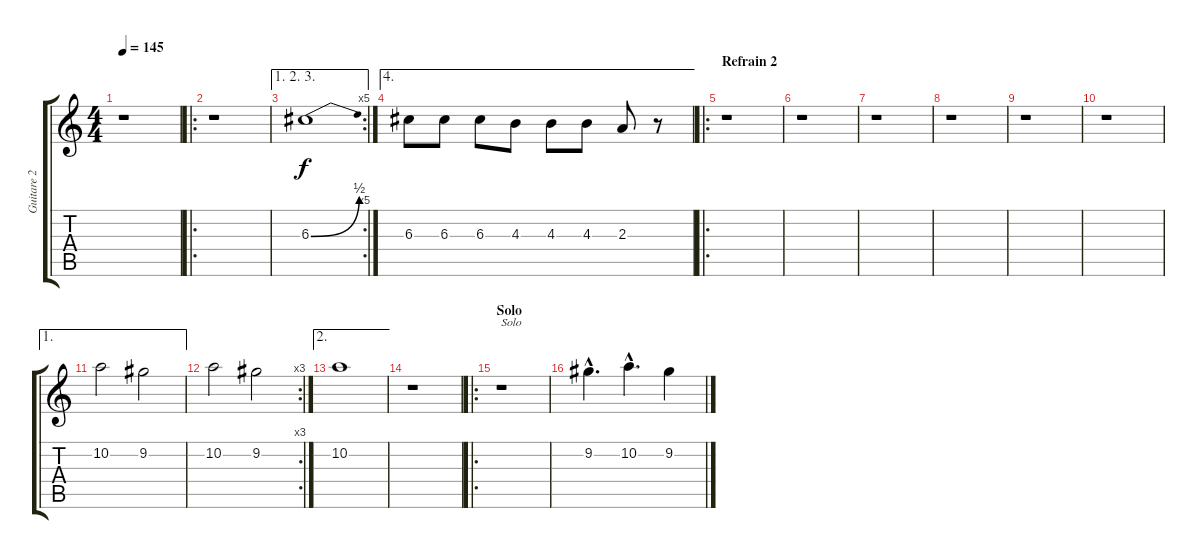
\track ("Guitare 2" "Guitare 2") {instrument distortionguitar}
\staff {score tabs}
\tuning (E4 B3 G3 D3 A2 E2) {hide}
\ts (4 4)
\tempo 145
\clef g2
\ks c
r.1{dy f} |
\ro
r.1 |
\ae (1 2 3)
\rc 5
6.3{be (bend 0 0 60 2)}.1 |
\ae 4
6.3.8 6.3.8 6.3.8 4.3.8 4.3.8 4.3.8 2.3.8 r.8 |
\ro
\section ("" "Refrain 2")
r.1 |
r.1 |
r.1 |
r.1 |
r.1 |
r.1 |
\ae 1
10.2.2 9.2.2 |
\rc 3
10.2.2 9.2.2 |
\ae 2
10.2.1 |
r.1 |
\ro
\section ("" "Solo")
r.1{txt "Solo"} |
9.2{hac}.4{d volume 16} 10.2{hac}.4{d} 9.2.4
